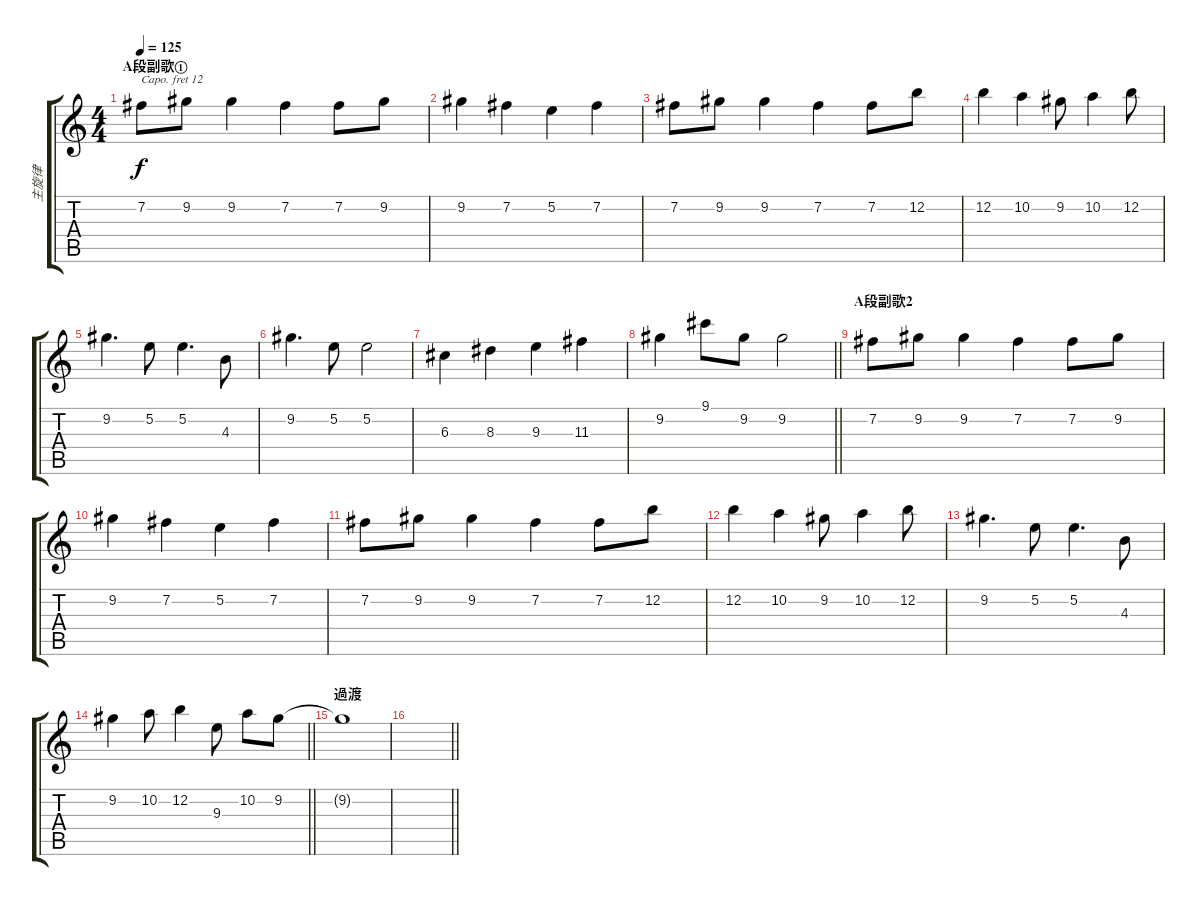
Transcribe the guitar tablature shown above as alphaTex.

\track ("主旋律" "主旋律") {instrument violin}
\staff {score tabs}
\capo 12
\tuning (E4 B3 G3 D3 A2 E2) {hide}
\ts (4 4)
\section ("" "A段副歌①")
\tempo 125
\clef g2
\ks c
7.2.8{dy f} 9.2.8 9.2.4 7.2.4 7.2.8 9.2.8 |
9.2.4 7.2.4 5.2.4 7.2.4 |
7.2.8 9.2.8 9.2.4 7.2.4 7.2.8 12.2.8 |
12.2.4 10.2.4 9.2.8 10.2.4 12.2.8 |
9.2.4{d} 5.2.8 5.2.4{d} 4.3.8 |
9.2.4{d} 5.2.8 5.2.2 |
6.3.4 8.3.4 9.3.4 11.3.4 |
\barLineRight lightlight
9.2.4 9.1.8 9.2.8 9.2.2 |
\section ("" "A段副歌2")
7.2.8 9.2.8 9.2.4 7.2.4 7.2.8 9.2.8 |
9.2.4 7.2.4 5.2.4 7.2.4 |
7.2.8 9.2.8 9.2.4 7.2.4 7.2.8 12.2.8 |
12.2.4 10.2.4 9.2.8 10.2.4 12.2.8 |
9.2.4{d} 5.2.8 5.2.4{d} 4.3.8 |
\barLineRight lightlight
9.2.4 10.2.8 12.2.4 9.3.8 10.2.8 9.2.8 |
\section ("" "過渡")
9.2{t}.1 |
\barLineRight lightlight
